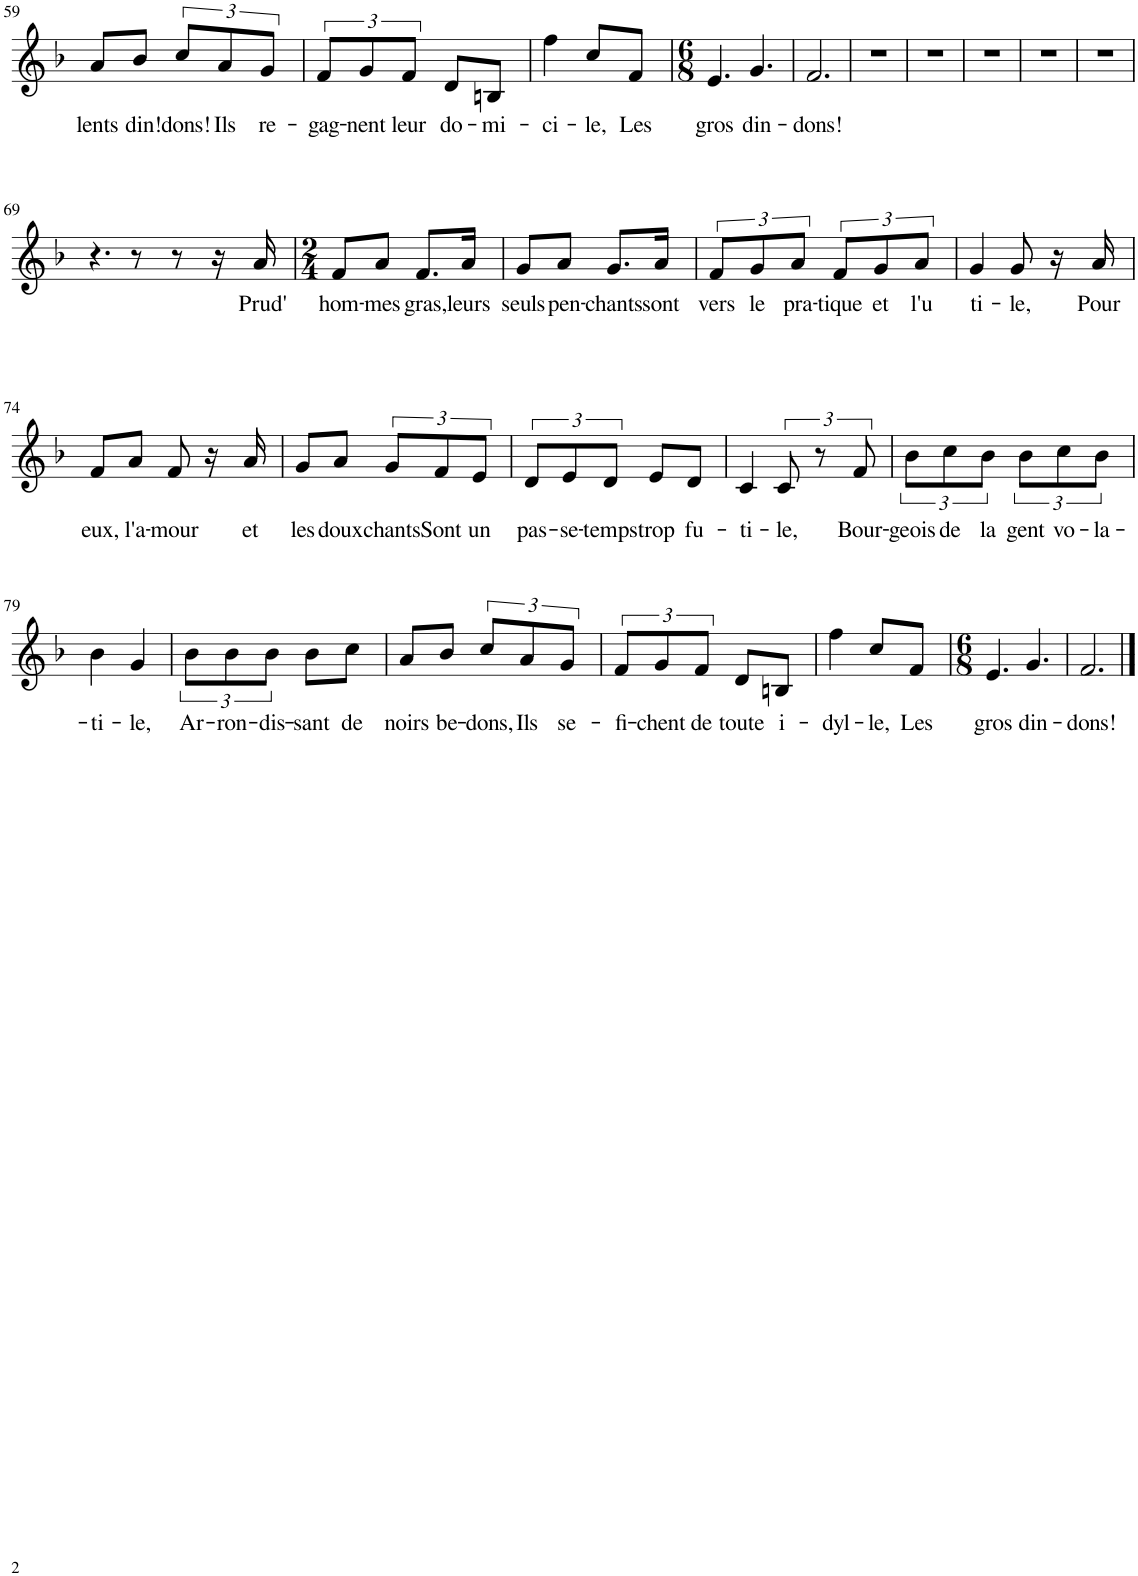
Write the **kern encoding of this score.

**kern	**text
*part1	*part1
*staff1	*staff1
*I"Piano	*
*I'Pno	*
!!LO:PB:g=z
*clefG2	*
*k[b-]	*
*M2/4	*
=59	=59
!	!LO:LY:b
8a/L	lents
!	!LO:LY:b
8b-/J	din!
!	!LO:LY:b
12cc/L	dons!
!	!LO:LY:b
12a/	Ils
!	!LO:LY:b
12g/J	re-
=60	=60
!	!LO:LY:b
12f/L	-gag-
!	!LO:LY:b
12g/	-nent
!	!LO:LY:b
12f/J	leur
!	!LO:LY:b
8d/L	do-
!	!LO:LY:b
8Bn/J	-mi-
=61	=61
!	!LO:LY:b
4ff\	-ci-
!	!LO:LY:b
8cc/L	-le,
!	!LO:LY:b
8f/J	Les
=62	=62
*M6/8	*
!	!LO:LY:b
4.e/	gros
!	!LO:LY:b
4.g/	din-
=63	=63
!	!LO:LY:b
2.f/	-dons!
=64	=64
2.r	.
=65	=65
2.r	.
=66	=66
2.r	.
=67	=67
2.r	.
=68	=68
2.r	.
!!LO:LB:g=z
=69	=69
4.r	.
8r	.
8r	.
16r	.
!	!LO:LY:b
16a/	Prud'
=70	=70
*M2/4	*
!	!LO:LY:b
8f/L	hom-
!	!LO:LY:b
8a/J	-mes
!	!LO:LY:b
8.f/L	gras,
!	!LO:LY:b
16a/Jk	leurs
=71	=71
!	!LO:LY:b
8g/L	seuls
!	!LO:LY:b
8a/J	pen-
!	!LO:LY:b
8.g/L	-chants
!	!LO:LY:b
16a/Jk	sont
=72	=72
!	!LO:LY:b
12f/L	vers
!	!LO:LY:b
12g/	le
!	!LO:LY:b
12a/J	pra-
!	!LO:LY:b
12f/L	-tique
!	!LO:LY:b
12g/	et
!	!LO:LY:b
12a/J	l'u
=73	=73
!	!LO:LY:b
4g/	-ti-
!	!LO:LY:b
8g/	-le,
16r	.
!	!LO:LY:b
16a/	Pour
!!LO:LB:g=z
=74	=74
!	!LO:LY:b
8f/L	eux,
!	!LO:LY:b
8a/J	l'a-
!	!LO:LY:b
8f/	-mour
16r	.
!	!LO:LY:b
16a/	et
=75	=75
!	!LO:LY:b
8g/L	les
!	!LO:LY:b
8a/J	doux
!	!LO:LY:b
12g/L	chants
!	!LO:LY:b
12f/	Sont
!	!LO:LY:b
12e/J	un
=76	=76
!	!LO:LY:b
12d/L	pas-
!	!LO:LY:b
12e/	-se-
!	!LO:LY:b
12d/J	-temps
!	!LO:LY:b
8e/L	trop
!	!LO:LY:b
8d/J	fu-
=77	=77
!	!LO:LY:b
4c/	-ti-
!	!LO:LY:b
12c/	-le,
12r	.
!	!LO:LY:b
12f/	Bour-
=78	=78
!	!LO:LY:b
12b-\L	-geois
!	!LO:LY:b
12cc\	de
!	!LO:LY:b
12b-\J	la
!	!LO:LY:b
12b-\L	gent
!	!LO:LY:b
12cc\	vo-
!	!LO:LY:b
12b-\J	-la-
!!LO:LB:g=z
=79	=79
!	!LO:LY:b
4b-\	-ti-
!	!LO:LY:b
4g/	-le,
=80	=80
!	!LO:LY:b
12b-\L	Ar-
!	!LO:LY:b
12b-\	-ron-
!	!LO:LY:b
12b-\J	-dis-
!	!LO:LY:b
8b-\L	-sant
!	!LO:LY:b
8cc\J	de
=81	=81
!	!LO:LY:b
8a/L	noirs
!	!LO:LY:b
8b-/J	be-
!	!LO:LY:b
12cc/L	-dons,
!	!LO:LY:b
12a/	Ils
!	!LO:LY:b
12g/J	se-
=82	=82
!	!LO:LY:b
12f/L	-fi-
!	!LO:LY:b
12g/	-chent
!	!LO:LY:b
12f/J	de
!	!LO:LY:b
8d/L	toute
!	!LO:LY:b
8Bn/J	i-
=83	=83
!	!LO:LY:b
4ff\	-dyl-
!	!LO:LY:b
8cc/L	-le,
!	!LO:LY:b
8f/J	Les
=84	=84
*M6/8	*
!	!LO:LY:b
4.e/	gros
!	!LO:LY:b
4.g/	din-
=85	=85
!	!LO:LY:b
2.f/	-dons!
==	==
*-	*-
